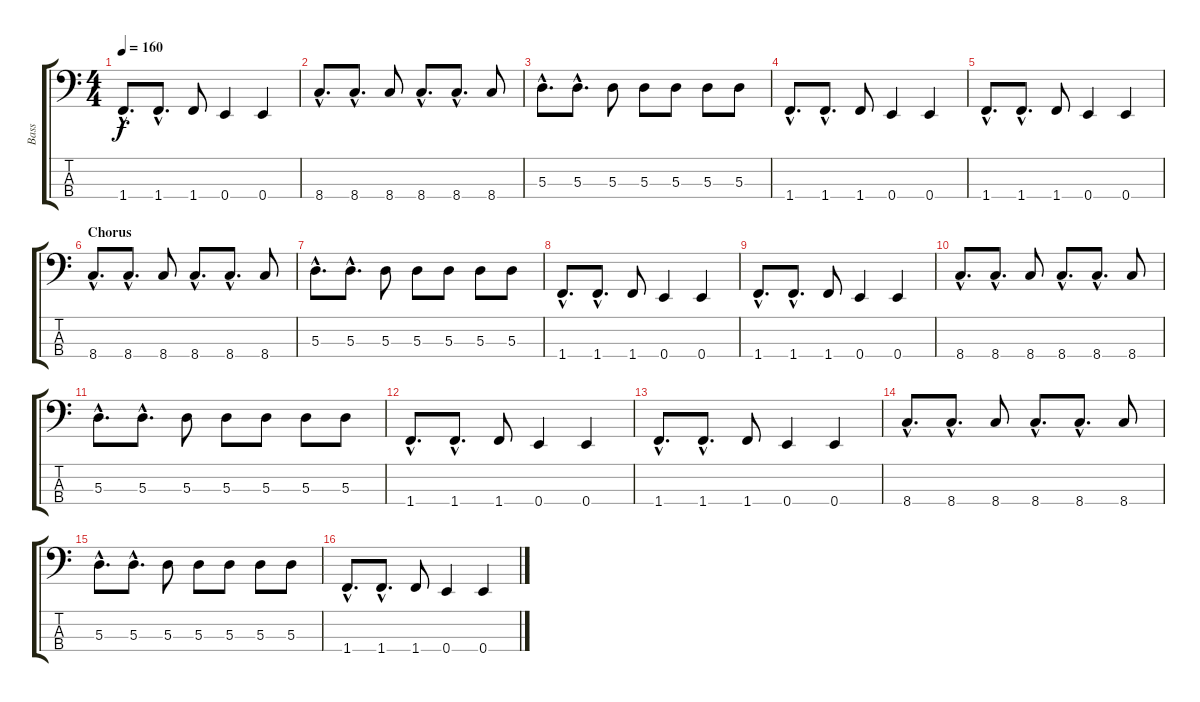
\track ("Bass" "Bass") {instrument electricbasspick}
\staff {score tabs}
\tuning (G2 D2 A1 E1) {hide}
\ts (4 4)
\tempo 160
\clef f4
\ks c
1.4{hac}.8{d dy f} 1.4{hac}.8{d} 1.4.8 0.4.4 0.4.4 |
8.4{hac}.8{d} 8.4{hac}.8{d} 8.4.8 8.4{hac}.8{d} 8.4{hac}.8{d} 8.4.8 |
5.3{hac}.8{d} 5.3{hac}.8{d} 5.3.8 5.3.8 5.3.8 5.3.8 5.3.8 |
1.4{hac}.8{d} 1.4{hac}.8{d} 1.4.8 0.4.4 0.4.4 |
1.4{hac}.8{d} 1.4{hac}.8{d} 1.4.8 0.4.4 0.4.4 |
\section ("" "Chorus")
8.4{hac}.8{d} 8.4{hac}.8{d} 8.4.8 8.4{hac}.8{d} 8.4{hac}.8{d} 8.4.8 |
5.3{hac}.8{d} 5.3{hac}.8{d} 5.3.8 5.3.8 5.3.8 5.3.8 5.3.8 |
1.4{hac}.8{d} 1.4{hac}.8{d} 1.4.8 0.4.4 0.4.4 |
1.4{hac}.8{d} 1.4{hac}.8{d} 1.4.8 0.4.4 0.4.4 |
8.4{hac}.8{d} 8.4{hac}.8{d} 8.4.8 8.4{hac}.8{d} 8.4{hac}.8{d} 8.4.8 |
5.3{hac}.8{d} 5.3{hac}.8{d} 5.3.8 5.3.8 5.3.8 5.3.8 5.3.8 |
1.4{hac}.8{d} 1.4{hac}.8{d} 1.4.8 0.4.4 0.4.4 |
1.4{hac}.8{d} 1.4{hac}.8{d} 1.4.8 0.4.4 0.4.4 |
8.4{hac}.8{d} 8.4{hac}.8{d} 8.4.8 8.4{hac}.8{d} 8.4{hac}.8{d} 8.4.8 |
5.3{hac}.8{d} 5.3{hac}.8{d} 5.3.8 5.3.8 5.3.8 5.3.8 5.3.8 |
1.4{hac}.8{d} 1.4{hac}.8{d} 1.4.8 0.4.4 0.4.4
